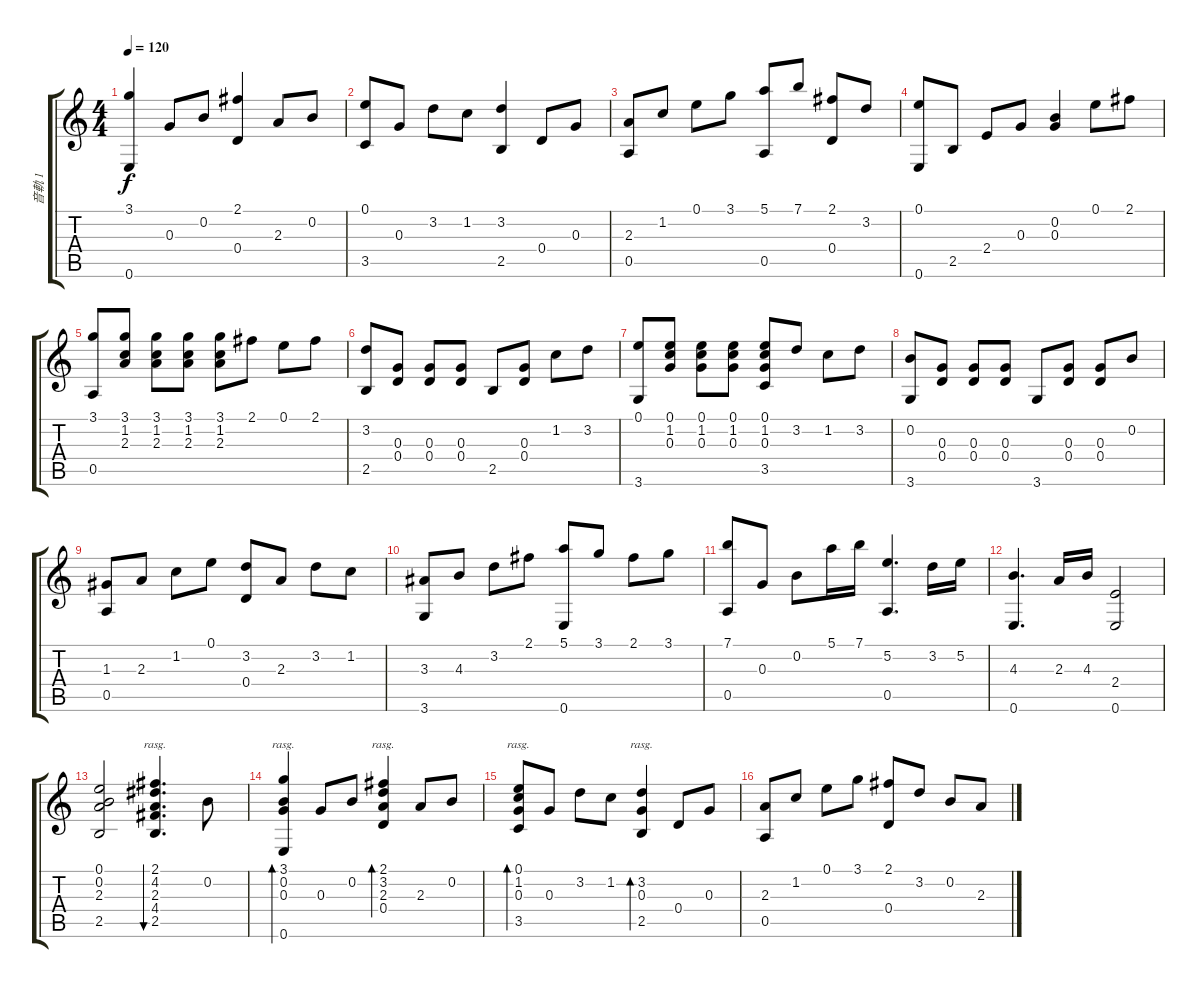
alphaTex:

\track ("音軌 1" "音軌 1") {instrument acousticguitarsteel bank 2}
\staff {score tabs}
\tuning (E4 B3 G3 D3 A2 E2) {hide}
\ts (4 4)
\tempo 120
\clef g2
\ks c
(3.1 0.6).4{dy f} 0.3.8 0.2.8 (2.1 0.4).4 2.3.8 0.2.8 |
(0.1 3.5).8 0.3.8 3.2.8 1.2.8 (3.2 2.5).4 0.4.8 0.3.8 |
(2.3 0.5).8 1.2.8 0.1.8 3.1.8 (5.1 0.5).8 7.1.8 (2.1 0.4).8 3.2.8 |
(0.1 0.6).8 2.5.8 2.4.8 0.3.8 (0.2 0.3).4 0.1.8 2.1.8 |
(3.1 0.5).8 (3.1 1.2 2.3).8 (3.1 1.2 2.3).8 (3.1 1.2 2.3).8 (3.1 1.2 2.3).8 2.1.8 0.1.8 2.1.8 |
(3.2 2.5).8 (0.3 0.4).8 (0.3 0.4).8 (0.3 0.4).8 2.5.8 (0.3 0.4).8 1.2.8 3.2.8 |
(0.1 3.6).8 (0.1 1.2 0.3).8 (0.1 1.2 0.3).8 (0.1 1.2 0.3).8 (0.1 1.2 0.3 3.5).8 3.2.8 1.2.8 3.2.8 |
(0.2 3.6).8 (0.3 0.4).8 (0.3 0.4).8 (0.3 0.4).8 3.6.8 (0.3 0.4).8 (0.3 0.4).8 0.2.8 |
(1.3 0.5).8 2.3.8 1.2.8 0.1.8 (3.2 0.4).8 2.3.8 3.2.8 1.2.8 |
(3.3 3.6).8 4.3.8 3.2.8 2.1.8 (5.1 0.6).8 3.1.8 2.1.8 3.1.8 |
(7.1 0.5).8 0.3.8 0.2.8 5.1.16 7.1.16 (5.2 0.5).4{d} 3.2.16 5.2.16 |
(4.3 0.6).4{d} 2.3.16 4.3.16 (2.4 0.6).2 |
(0.1 0.2 2.3 2.5).2 (2.1 4.2 2.3 4.4 2.5).4{d bu 480 rasg ii} 0.2.8 |
(3.1 0.2 0.3 0.6).4{bd 480 rasg ii} 0.3.8 0.2.8 (2.1 3.2 2.3 0.4).4{bd 480 rasg ii} 2.3.8 0.2.8 |
(0.1 1.2 0.3 3.5).8{bd 240 rasg ii} 0.3.8 3.2.8 1.2.8 (3.2 0.3 2.5).4{bd 480 rasg ii} 0.4.8 0.3.8 |
(2.3 0.5).8 1.2.8 0.1.8 3.1.8 (2.1 0.4).8 3.2.8 0.2.8 2.3.8
